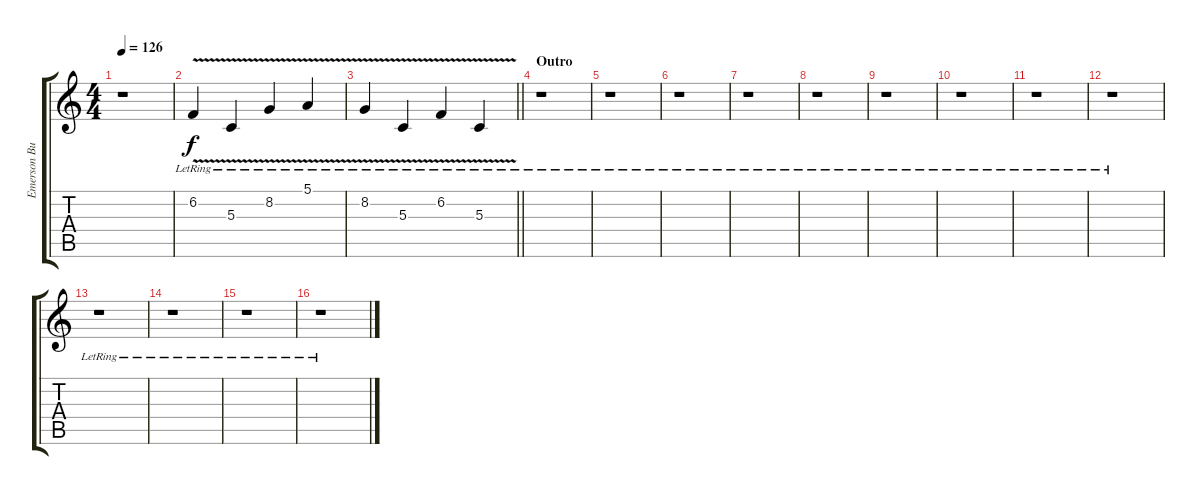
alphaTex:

\track ("Emerson Burton (Keyboard)" "Emerson Bu") {instrument vibraphone}
\staff {score tabs}
\tuning (E4 B3 G3 D3 A2 E2) {hide}
\ts (4 4)
\tempo 126
\clef g2
\ks c
r.1{dy f} |
6.2{v lr}.4 5.3{v lr}.4 8.2{v lr}.4 5.1{v lr}.4 |
\barLineRight lightlight
8.2{v lr}.4 5.3{v lr}.4 6.2{v lr}.4 5.3{v lr}.4 |
\section ("" "Outro")
r.1 |
r.1 |
r.1 |
r.1 |
r.1 |
r.1 |
r.1 |
r.1 |
r.1 |
r.1 |
r.1 |
r.1 |
r.1
